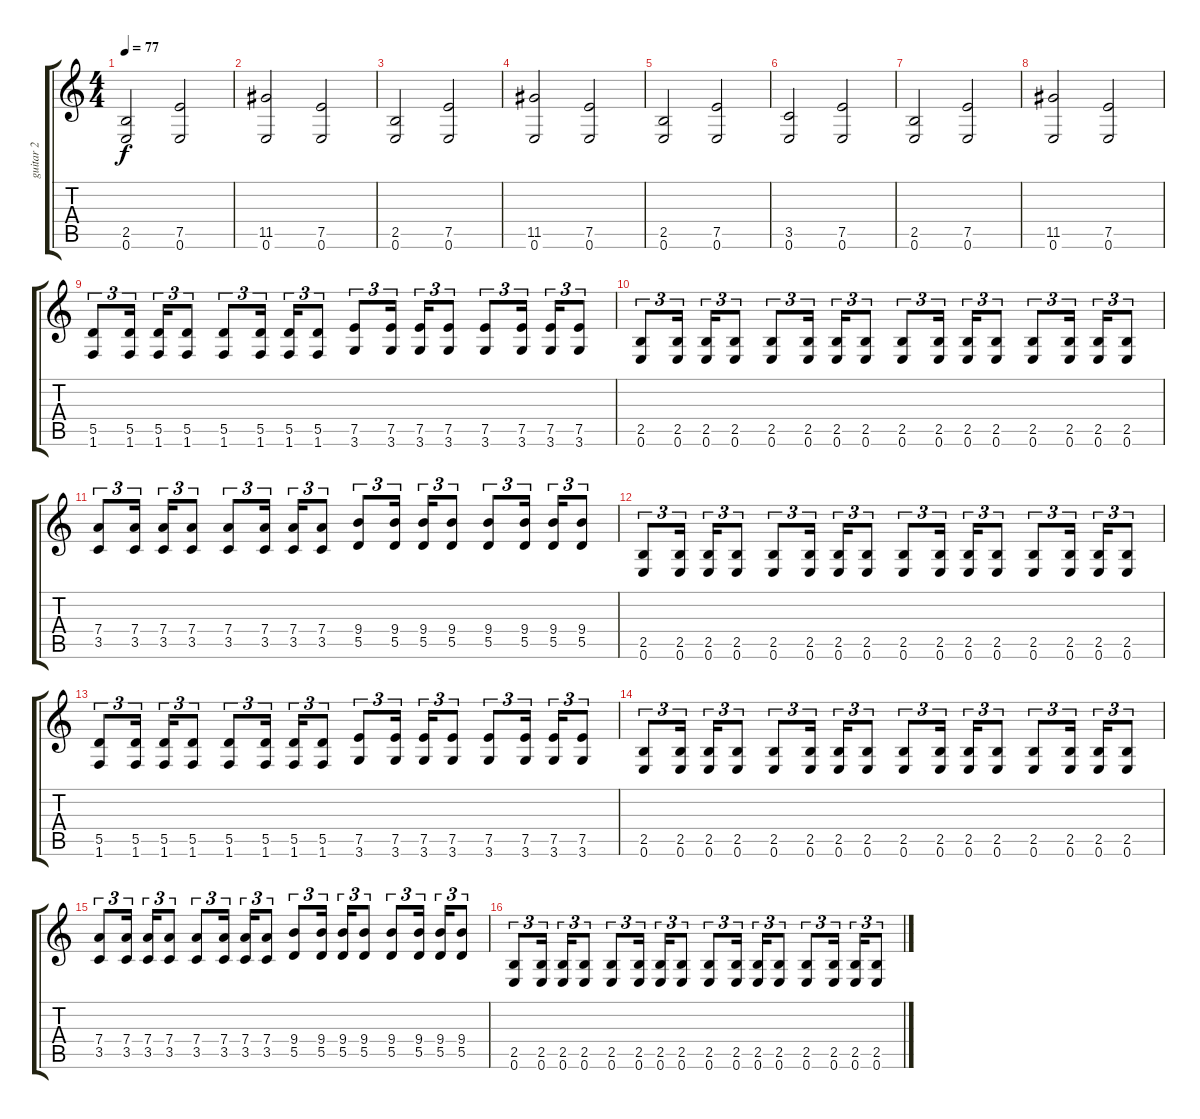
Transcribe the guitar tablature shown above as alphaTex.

\track ("guitar 2" "guitar 2") {instrument distortionguitar}
\staff {score tabs}
\tuning (E4 B3 G3 D3 A2 E2) {hide}
\ts (4 4)
\tempo 77
\clef g2
\ks c
(2.5 0.6).2{dy f} (7.5 0.6).2 |
(11.5 0.6).2 (7.5 0.6).2 |
(2.5 0.6).2 (7.5 0.6).2 |
(11.5 0.6).2 (7.5 0.6).2 |
(2.5 0.6).2 (7.5 0.6).2 |
(3.5 0.6).2 (7.5 0.6).2 |
(2.5 0.6).2 (7.5 0.6).2 |
(11.5 0.6).2 (7.5 0.6).2 |
(5.5 1.6).8{tu (3 2)} (5.5 1.6).16{tu (3 2)} (5.5 1.6).16{tu (3 2)} (5.5 1.6).8{tu (3 2)} (5.5 1.6).8{tu (3 2)} (5.5 1.6).16{tu (3 2)} (5.5 1.6).16{tu (3 2)} (5.5 1.6).8{tu (3 2)} (7.5 3.6).8{tu (3 2)} (7.5 3.6).16{tu (3 2)} (7.5 3.6).16{tu (3 2)} (7.5 3.6).8{tu (3 2)} (7.5 3.6).8{tu (3 2)} (7.5 3.6).16{tu (3 2)} (7.5 3.6).16{tu (3 2)} (7.5 3.6).8{tu (3 2)} |
(2.5 0.6).8{tu (3 2)} (2.5 0.6).16{tu (3 2)} (2.5 0.6).16{tu (3 2)} (2.5 0.6).8{tu (3 2)} (2.5 0.6).8{tu (3 2)} (2.5 0.6).16{tu (3 2)} (2.5 0.6).16{tu (3 2)} (2.5 0.6).8{tu (3 2)} (2.5 0.6).8{tu (3 2)} (2.5 0.6).16{tu (3 2)} (2.5 0.6).16{tu (3 2)} (2.5 0.6).8{tu (3 2)} (2.5 0.6).8{tu (3 2)} (2.5 0.6).16{tu (3 2)} (2.5 0.6).16{tu (3 2)} (2.5 0.6).8{tu (3 2)} |
(7.4 3.5).8{tu (3 2)} (7.4 3.5).16{tu (3 2)} (7.4 3.5).16{tu (3 2)} (7.4 3.5).8{tu (3 2)} (7.4 3.5).8{tu (3 2)} (7.4 3.5).16{tu (3 2)} (7.4 3.5).16{tu (3 2)} (7.4 3.5).8{tu (3 2)} (9.4 5.5).8{tu (3 2)} (9.4 5.5).16{tu (3 2)} (9.4 5.5).16{tu (3 2)} (9.4 5.5).8{tu (3 2)} (9.4 5.5).8{tu (3 2)} (9.4 5.5).16{tu (3 2)} (9.4 5.5).16{tu (3 2)} (9.4 5.5).8{tu (3 2)} |
(2.5 0.6).8{tu (3 2)} (2.5 0.6).16{tu (3 2)} (2.5 0.6).16{tu (3 2)} (2.5 0.6).8{tu (3 2)} (2.5 0.6).8{tu (3 2)} (2.5 0.6).16{tu (3 2)} (2.5 0.6).16{tu (3 2)} (2.5 0.6).8{tu (3 2)} (2.5 0.6).8{tu (3 2)} (2.5 0.6).16{tu (3 2)} (2.5 0.6).16{tu (3 2)} (2.5 0.6).8{tu (3 2)} (2.5 0.6).8{tu (3 2)} (2.5 0.6).16{tu (3 2)} (2.5 0.6).16{tu (3 2)} (2.5 0.6).8{tu (3 2)} |
(5.5 1.6).8{tu (3 2)} (5.5 1.6).16{tu (3 2)} (5.5 1.6).16{tu (3 2)} (5.5 1.6).8{tu (3 2)} (5.5 1.6).8{tu (3 2)} (5.5 1.6).16{tu (3 2)} (5.5 1.6).16{tu (3 2)} (5.5 1.6).8{tu (3 2)} (7.5 3.6).8{tu (3 2)} (7.5 3.6).16{tu (3 2)} (7.5 3.6).16{tu (3 2)} (7.5 3.6).8{tu (3 2)} (7.5 3.6).8{tu (3 2)} (7.5 3.6).16{tu (3 2)} (7.5 3.6).16{tu (3 2)} (7.5 3.6).8{tu (3 2)} |
(2.5 0.6).8{tu (3 2)} (2.5 0.6).16{tu (3 2)} (2.5 0.6).16{tu (3 2)} (2.5 0.6).8{tu (3 2)} (2.5 0.6).8{tu (3 2)} (2.5 0.6).16{tu (3 2)} (2.5 0.6).16{tu (3 2)} (2.5 0.6).8{tu (3 2)} (2.5 0.6).8{tu (3 2)} (2.5 0.6).16{tu (3 2)} (2.5 0.6).16{tu (3 2)} (2.5 0.6).8{tu (3 2)} (2.5 0.6).8{tu (3 2)} (2.5 0.6).16{tu (3 2)} (2.5 0.6).16{tu (3 2)} (2.5 0.6).8{tu (3 2)} |
(7.4 3.5).8{tu (3 2)} (7.4 3.5).16{tu (3 2)} (7.4 3.5).16{tu (3 2)} (7.4 3.5).8{tu (3 2)} (7.4 3.5).8{tu (3 2)} (7.4 3.5).16{tu (3 2)} (7.4 3.5).16{tu (3 2)} (7.4 3.5).8{tu (3 2)} (9.4 5.5).8{tu (3 2)} (9.4 5.5).16{tu (3 2)} (9.4 5.5).16{tu (3 2)} (9.4 5.5).8{tu (3 2)} (9.4 5.5).8{tu (3 2)} (9.4 5.5).16{tu (3 2)} (9.4 5.5).16{tu (3 2)} (9.4 5.5).8{tu (3 2)} |
(2.5 0.6).8{tu (3 2)} (2.5 0.6).16{tu (3 2)} (2.5 0.6).16{tu (3 2)} (2.5 0.6).8{tu (3 2)} (2.5 0.6).8{tu (3 2)} (2.5 0.6).16{tu (3 2)} (2.5 0.6).16{tu (3 2)} (2.5 0.6).8{tu (3 2)} (2.5 0.6).8{tu (3 2)} (2.5 0.6).16{tu (3 2)} (2.5 0.6).16{tu (3 2)} (2.5 0.6).8{tu (3 2)} (2.5 0.6).8{tu (3 2)} (2.5 0.6).16{tu (3 2)} (2.5 0.6).16{tu (3 2)} (2.5 0.6).8{tu (3 2)}
